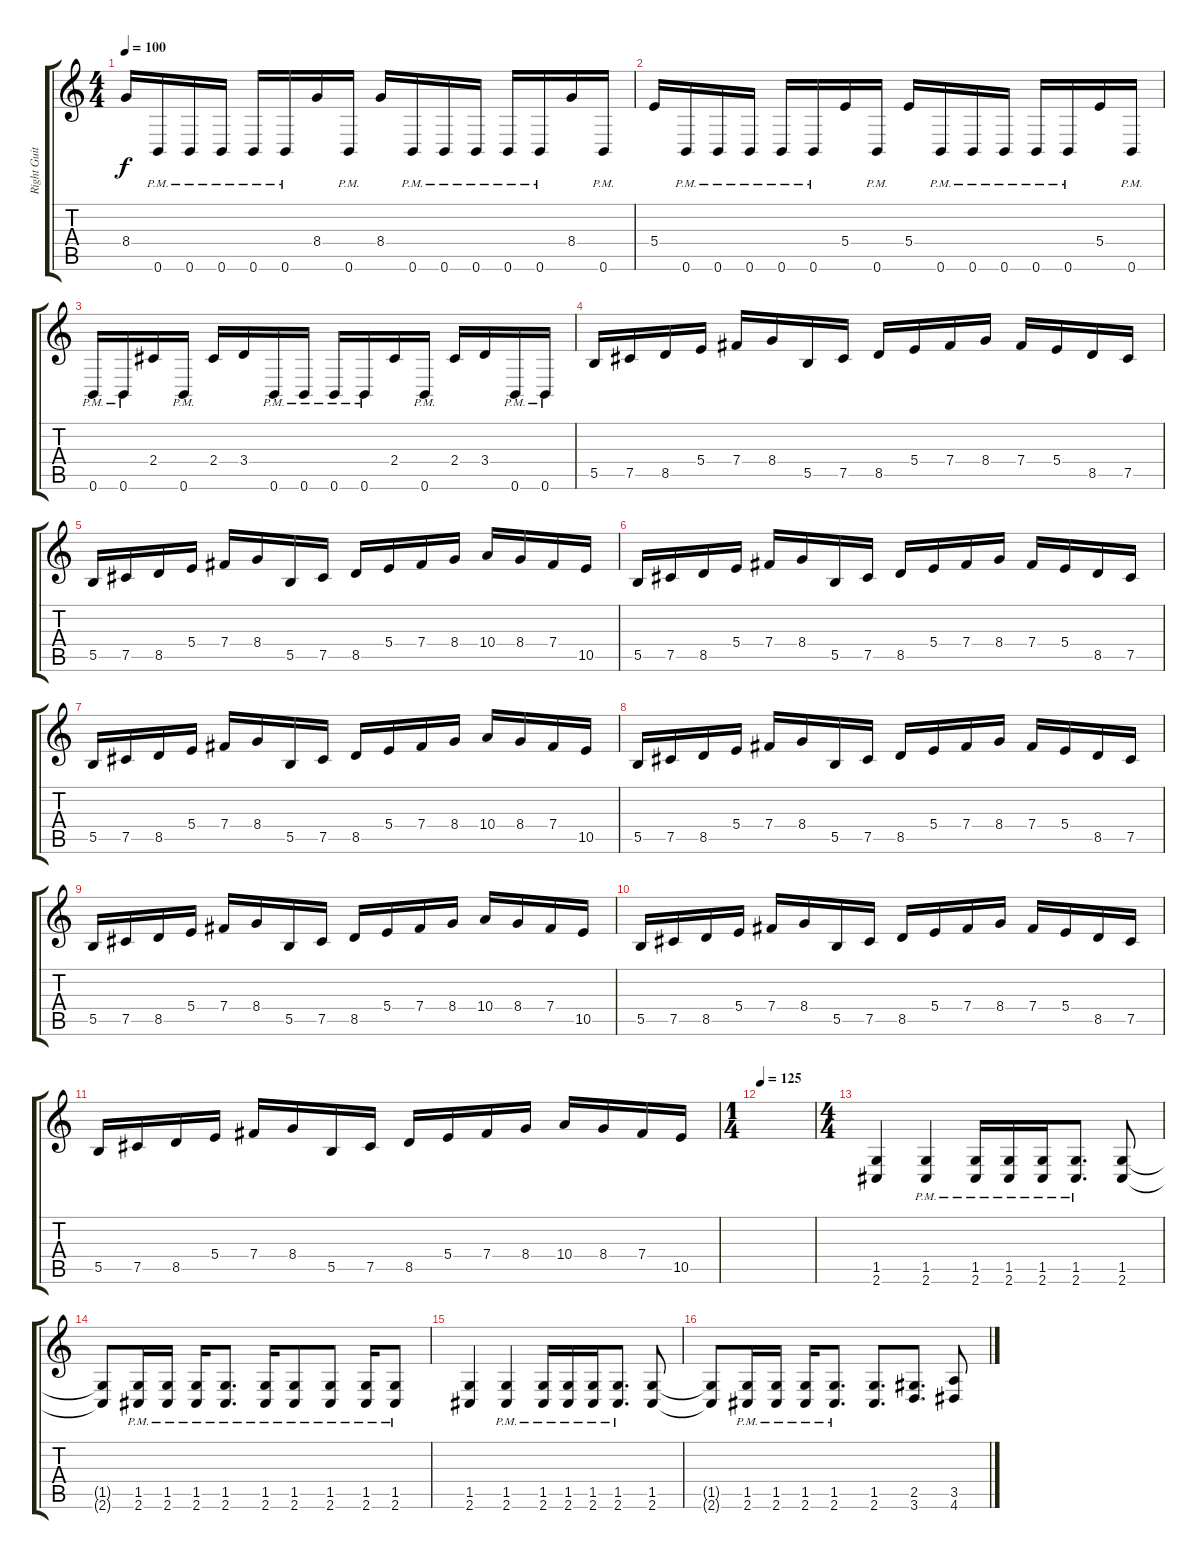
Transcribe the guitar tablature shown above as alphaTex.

\track ("Right Guitar" "Right Guit") {instrument distortionguitar}
\staff {score tabs}
\tuning (Db4 Ab3 E3 B2 Gb2 B1) {hide}
\ts (4 4)
\tempo 100
\clef g2
\ks c
8.4.16{dy f} 0.6{pm}.16 0.6{pm}.16 0.6{pm}.16 0.6{pm}.16 0.6{pm}.16 8.4.16 0.6{pm}.16 8.4.16 0.6{pm}.16 0.6{pm}.16 0.6{pm}.16 0.6{pm}.16 0.6{pm}.16 8.4.16 0.6{pm}.16 |
5.4.16 0.6{pm}.16 0.6{pm}.16 0.6{pm}.16 0.6{pm}.16 0.6{pm}.16 5.4.16 0.6{pm}.16 5.4.16 0.6{pm}.16 0.6{pm}.16 0.6{pm}.16 0.6{pm}.16 0.6{pm}.16 5.4.16 0.6{pm}.16 |
0.6{pm}.16 0.6{pm}.16 2.4.16 0.6{pm}.16 2.4.16 3.4.16 0.6{pm}.16 0.6{pm}.16 0.6{pm}.16 0.6{pm}.16 2.4.16 0.6{pm}.16 2.4.16 3.4.16 0.6{pm}.16 0.6{pm}.16 |
5.5.16 7.5.16 8.5.16 5.4.16 7.4.16 8.4.16 5.5.16 7.5.16 8.5.16 5.4.16 7.4.16 8.4.16 7.4.16 5.4.16 8.5.16 7.5.16 |
5.5.16 7.5.16 8.5.16 5.4.16 7.4.16 8.4.16 5.5.16 7.5.16 8.5.16 5.4.16 7.4.16 8.4.16 10.4.16 8.4.16 7.4.16 10.5.16 |
5.5.16 7.5.16 8.5.16 5.4.16 7.4.16 8.4.16 5.5.16 7.5.16 8.5.16 5.4.16 7.4.16 8.4.16 7.4.16 5.4.16 8.5.16 7.5.16 |
5.5.16 7.5.16 8.5.16 5.4.16 7.4.16 8.4.16 5.5.16 7.5.16 8.5.16 5.4.16 7.4.16 8.4.16 10.4.16 8.4.16 7.4.16 10.5.16 |
5.5.16 7.5.16 8.5.16 5.4.16 7.4.16 8.4.16 5.5.16 7.5.16 8.5.16 5.4.16 7.4.16 8.4.16 7.4.16 5.4.16 8.5.16 7.5.16 |
5.5.16 7.5.16 8.5.16 5.4.16 7.4.16 8.4.16 5.5.16 7.5.16 8.5.16 5.4.16 7.4.16 8.4.16 10.4.16 8.4.16 7.4.16 10.5.16 |
5.5.16 7.5.16 8.5.16 5.4.16 7.4.16 8.4.16 5.5.16 7.5.16 8.5.16 5.4.16 7.4.16 8.4.16 7.4.16 5.4.16 8.5.16 7.5.16 |
5.5.16 7.5.16 8.5.16 5.4.16 7.4.16 8.4.16 5.5.16 7.5.16 8.5.16 5.4.16 7.4.16 8.4.16 10.4.16 8.4.16 7.4.16 10.5.16 |
\ts (1 4)
\tempo 125
|
\ts (4 4)
(1.5 2.6).4 (1.5{pm} 2.6{pm}).4 (1.5{pm} 2.6{pm}).16 (1.5{pm} 2.6{pm}).16 (1.5{pm} 2.6{pm}).16 (1.5{pm} 2.6{pm}).8{d} (1.5 2.6).8 |
(1.5{t} 2.6{t}).8 (1.5{pm} 2.6{pm}).16 (1.5{pm} 2.6{pm}).16 (1.5{pm} 2.6{pm}).16 (1.5{pm} 2.6{pm}).8{d} (1.5{pm} 2.6{pm}).16 (1.5{pm} 2.6{pm}).8 (1.5{pm} 2.6{pm}).8 (1.5{pm} 2.6{pm}).16 (1.5{pm} 2.6{pm}).8 |
(1.5 2.6).4 (1.5{pm} 2.6{pm}).4 (1.5{pm} 2.6{pm}).16 (1.5{pm} 2.6{pm}).16 (1.5{pm} 2.6{pm}).16 (1.5{pm} 2.6{pm}).8{d} (1.5 2.6).8 |
(1.5{t} 2.6{t}).8 (1.5{pm} 2.6{pm}).16 (1.5{pm} 2.6{pm}).16 (1.5{pm} 2.6{pm}).16 (1.5{pm} 2.6{pm}).8{d} (1.5 2.6).8{d} (2.5 3.6).8{d} (3.5 4.6).8
